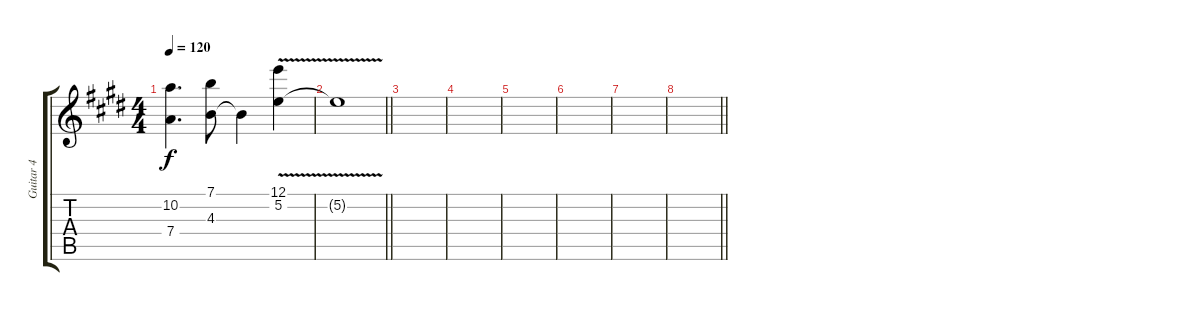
\track ("Guitar 4" "Guitar 4") {instrument electricguitarjazz}
\staff {score tabs}
\tuning (E4 B3 G3 D3 A2 E2) {hide}
\ts (4 4)
\tempo 120
\clef g2
\ks e
(10.2 7.4).4{d dy f} (7.1 4.3).8 4.3{t}.4 (12.1 5.2{v}).4 |
\barLineRight lightlight
5.2{t}.1 |
|
|
|
|
|
\barLineRight lightlight
